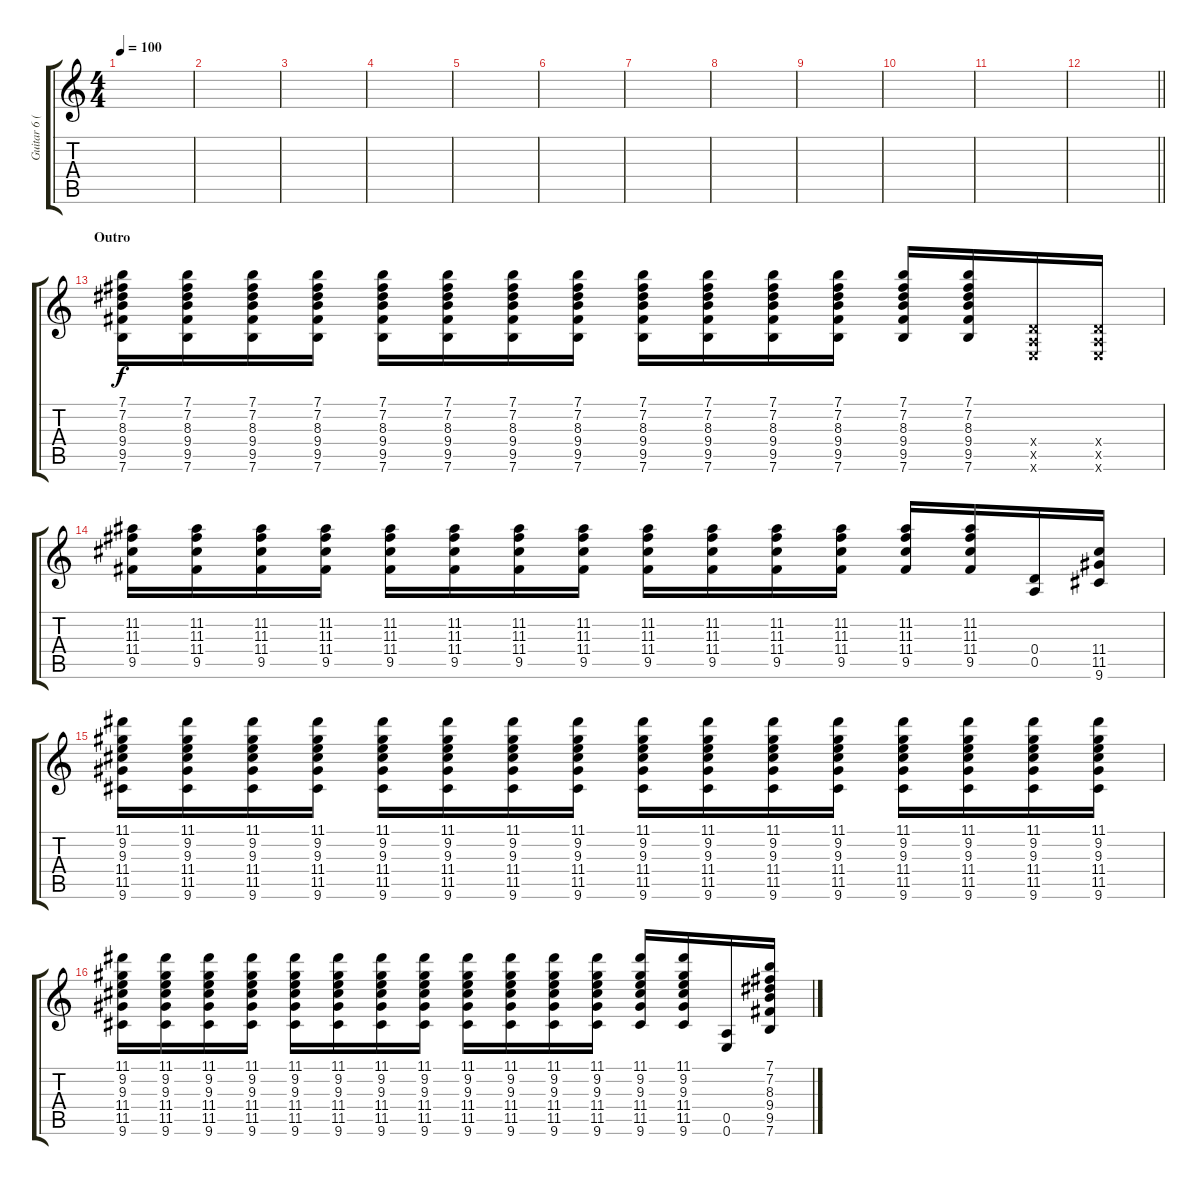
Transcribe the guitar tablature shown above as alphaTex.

\track ("Guitar 6 (Dist)" "Guitar 6 (") {instrument distortionguitar}
\staff {score tabs}
\tuning (E4 B3 G3 D3 A2 E2) {hide}
\ts (4 4)
\tempo 100
\clef g2
\ks c
|
|
|
|
|
|
|
|
|
|
|
\barLineRight lightlight
|
\section ("" "Outro")
(7.1 7.2 8.3 9.4 9.5 7.6).16 (7.1 7.2 8.3 9.4 9.5 7.6).16 (7.1 7.2 8.3 9.4 9.5 7.6).16 (7.1 7.2 8.3 9.4 9.5 7.6).16 (7.1 7.2 8.3 9.4 9.5 7.6).16 (7.1 7.2 8.3 9.4 9.5 7.6).16 (7.1 7.2 8.3 9.4 9.5 7.6).16 (7.1 7.2 8.3 9.4 9.5 7.6).16 (7.1 7.2 8.3 9.4 9.5 7.6).16 (7.1 7.2 8.3 9.4 9.5 7.6).16 (7.1 7.2 8.3 9.4 9.5 7.6).16 (7.1 7.2 8.3 9.4 9.5 7.6).16 (7.1 7.2 8.3 9.4 9.5 7.6).16 (7.1 7.2 8.3 9.4 9.5 7.6).16 (0.4{x} 0.5{x} 0.6{x}).16 (0.4{x} 0.5{x} 0.6{x}).16 |
(11.2 11.3 11.4 9.5).16 (11.2 11.3 11.4 9.5).16 (11.2 11.3 11.4 9.5).16 (11.2 11.3 11.4 9.5).16 (11.2 11.3 11.4 9.5).16 (11.2 11.3 11.4 9.5).16 (11.2 11.3 11.4 9.5).16 (11.2 11.3 11.4 9.5).16 (11.2 11.3 11.4 9.5).16 (11.2 11.3 11.4 9.5).16 (11.2 11.3 11.4 9.5).16 (11.2 11.3 11.4 9.5).16 (11.2 11.3 11.4 9.5).16 (11.2 11.3 11.4 9.5).16 (0.4 0.5).16 (11.4 11.5 9.6).16 |
(11.1 9.2 9.3 11.4 11.5 9.6).16 (11.1 9.2 9.3 11.4 11.5 9.6).16 (11.1 9.2 9.3 11.4 11.5 9.6).16 (11.1 9.2 9.3 11.4 11.5 9.6).16 (11.1 9.2 9.3 11.4 11.5 9.6).16 (11.1 9.2 9.3 11.4 11.5 9.6).16 (11.1 9.2 9.3 11.4 11.5 9.6).16 (11.1 9.2 9.3 11.4 11.5 9.6).16 (11.1 9.2 9.3 11.4 11.5 9.6).16 (11.1 9.2 9.3 11.4 11.5 9.6).16 (11.1 9.2 9.3 11.4 11.5 9.6).16 (11.1 9.2 9.3 11.4 11.5 9.6).16 (11.1 9.2 9.3 11.4 11.5 9.6).16 (11.1 9.2 9.3 11.4 11.5 9.6).16 (11.1 9.2 9.3 11.4 11.5 9.6).16 (11.1 9.2 9.3 11.4 11.5 9.6).16 |
(11.1 9.2 9.3 11.4 11.5 9.6).16 (11.1 9.2 9.3 11.4 11.5 9.6).16 (11.1 9.2 9.3 11.4 11.5 9.6).16 (11.1 9.2 9.3 11.4 11.5 9.6).16 (11.1 9.2 9.3 11.4 11.5 9.6).16 (11.1 9.2 9.3 11.4 11.5 9.6).16 (11.1 9.2 9.3 11.4 11.5 9.6).16 (11.1 9.2 9.3 11.4 11.5 9.6).16 (11.1 9.2 9.3 11.4 11.5 9.6).16 (11.1 9.2 9.3 11.4 11.5 9.6).16 (11.1 9.2 9.3 11.4 11.5 9.6).16 (11.1 9.2 9.3 11.4 11.5 9.6).16 (11.1 9.2 9.3 11.4 11.5 9.6).16 (11.1 9.2 9.3 11.4 11.5 9.6).16 (0.5 0.6).16 (7.1 7.2 8.3 9.4 9.5 7.6).16
